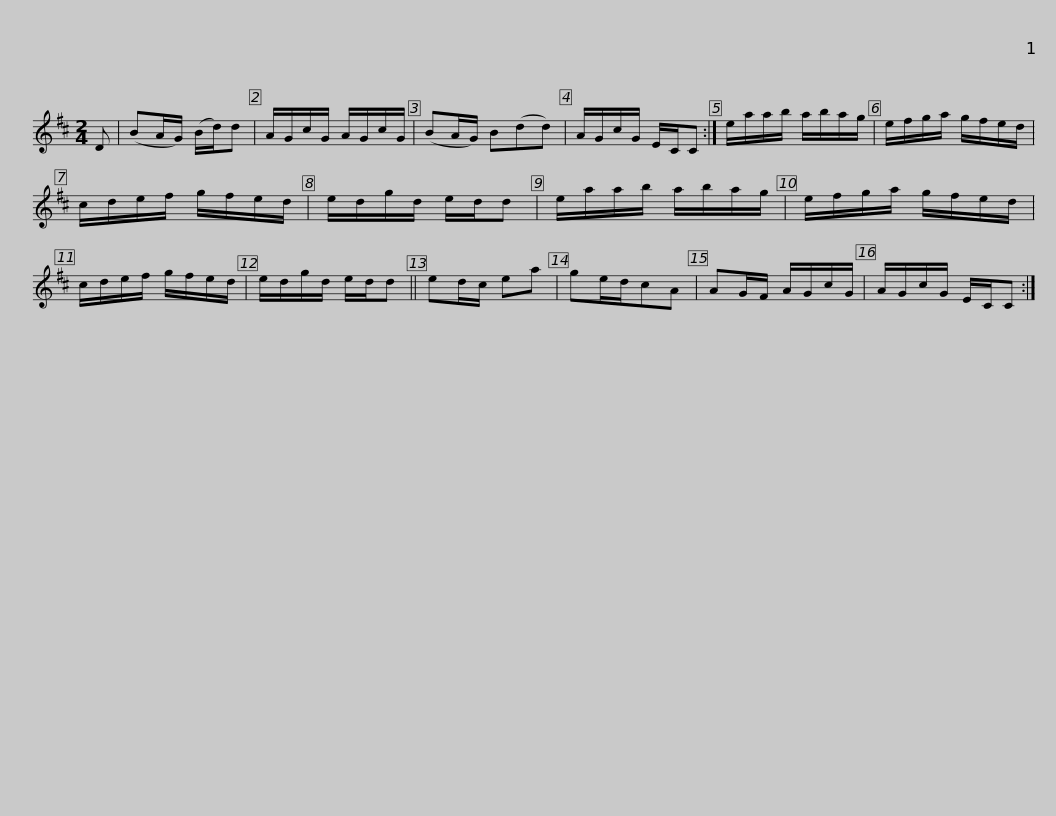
X:1
L:1/8
M:2/4
I:linebreak $
K:D
V:1 treble
V:1
 D | (BA/G/) (B/d/)d | A/G/c/G/ A/G/c/G/ | (BA/G/) B(dd) | A/G/c/G/ E/C/C :| %5
 e/a/a/b/ a/b/a/g/ |$ e/f/g/a/ g/f/e/d/ | c/d/e/f/ g/f/e/d/ | e/d/g/d/ e/d/d | e/a/a/b/ a/b/a/g/ | %10
 e/f/g/a/ g/f/e/d/ | c/d/e/f/ g/f/e/d/ |$ e/d/g/d/ e/d/d || ed/c/ ea | ge/d/cA | %15
 AG/F/ A/G/c/G/ | A/G/c/G/ E/C/C :| %17
